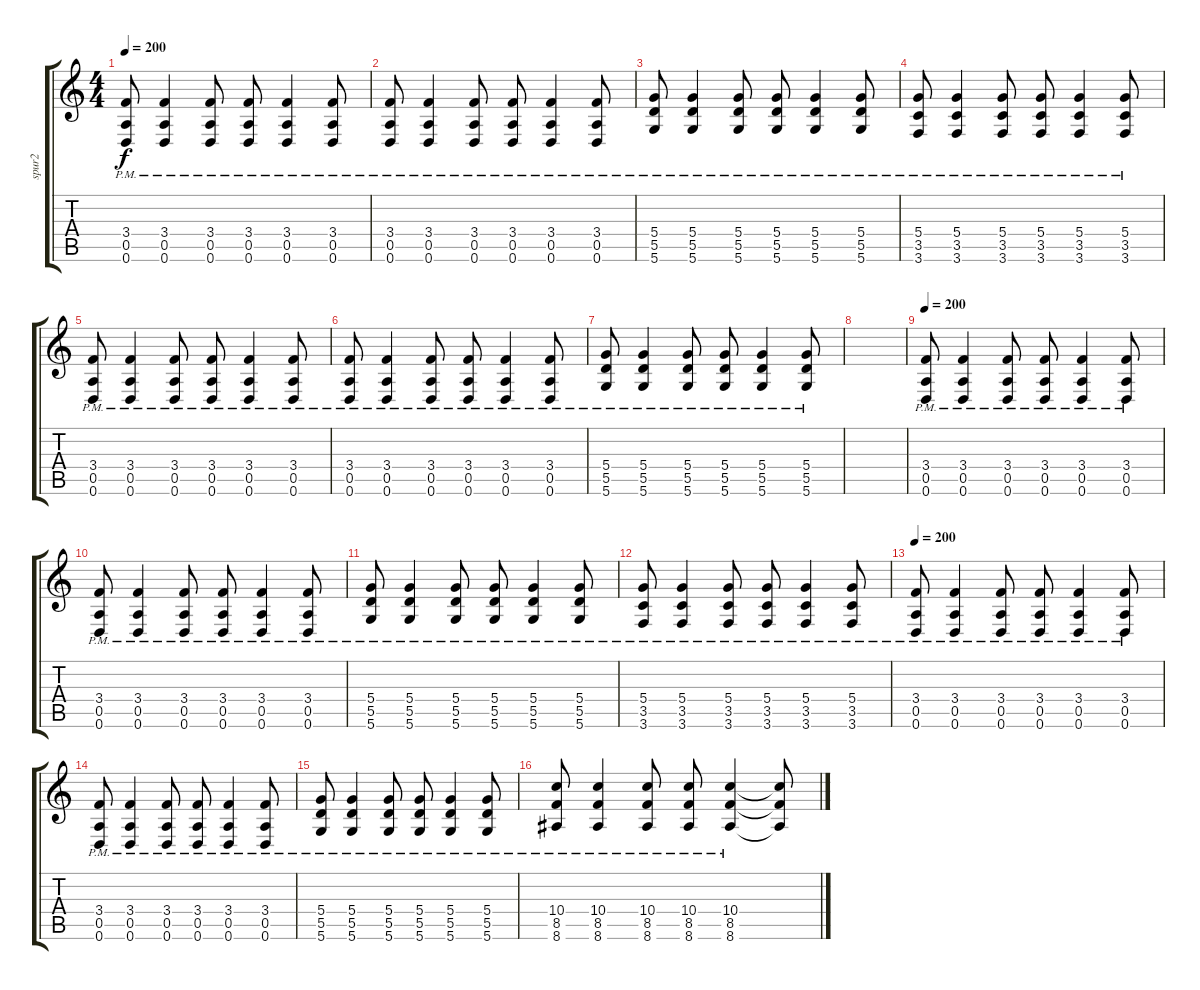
\track ("spur2" "spur2") {instrument distortionguitar}
\staff {score tabs}
\tuning (E4 B3 G3 D3 A2 D2) {hide}
\ts (4 4)
\tempo 200
\clef g2
\ks c
(3.4{pm} 0.5{pm} 0.6{pm}).8{dy f} (3.4{pm} 0.5{pm} 0.6{pm}).4 (3.4{pm} 0.5{pm} 0.6{pm}).8 (3.4{pm} 0.5{pm} 0.6{pm}).8 (3.4{pm} 0.5{pm} 0.6{pm}).4 (3.4{pm} 0.5{pm} 0.6{pm}).8 |
(3.4{pm} 0.5{pm} 0.6{pm}).8 (3.4{pm} 0.5{pm} 0.6{pm}).4 (3.4{pm} 0.5{pm} 0.6{pm}).8 (3.4{pm} 0.5{pm} 0.6{pm}).8 (3.4{pm} 0.5{pm} 0.6{pm}).4 (3.4{pm} 0.5{pm} 0.6{pm}).8 |
(5.4{pm} 5.5{pm} 5.6{pm}).8 (5.4{pm} 5.5{pm} 5.6{pm}).4 (5.4{pm} 5.5{pm} 5.6{pm}).8 (5.4{pm} 5.5{pm} 5.6{pm}).8 (5.4{pm} 5.5{pm} 5.6{pm}).4 (5.4{pm} 5.5{pm} 5.6{pm}).8 |
(5.4{pm} 3.5{pm} 3.6{pm}).8 (5.4{pm} 3.5{pm} 3.6{pm}).4 (5.4{pm} 3.5{pm} 3.6{pm}).8 (5.4{pm} 3.5{pm} 3.6{pm}).8 (5.4{pm} 3.5{pm} 3.6{pm}).4 (5.4{pm} 3.5{pm} 3.6{pm}).8 |
(3.4{pm} 0.5{pm} 0.6{pm}).8 (3.4{pm} 0.5{pm} 0.6{pm}).4 (3.4{pm} 0.5{pm} 0.6{pm}).8 (3.4{pm} 0.5{pm} 0.6{pm}).8 (3.4{pm} 0.5{pm} 0.6{pm}).4 (3.4{pm} 0.5{pm} 0.6{pm}).8 |
(3.4{pm} 0.5{pm} 0.6{pm}).8 (3.4{pm} 0.5{pm} 0.6{pm}).4 (3.4{pm} 0.5{pm} 0.6{pm}).8 (3.4{pm} 0.5{pm} 0.6{pm}).8 (3.4{pm} 0.5{pm} 0.6{pm}).4 (3.4{pm} 0.5{pm} 0.6{pm}).8 |
(5.4{pm} 5.5{pm} 5.6{pm}).8 (5.4{pm} 5.5{pm} 5.6{pm}).4 (5.4{pm} 5.5{pm} 5.6{pm}).8 (5.4{pm} 5.5{pm} 5.6{pm}).8 (5.4{pm} 5.5{pm} 5.6{pm}).4 (5.4{pm} 5.5{pm} 5.6{pm}).8 |
|
\tempo 200
(3.4{pm} 0.5{pm} 0.6{pm}).8 (3.4{pm} 0.5{pm} 0.6{pm}).4 (3.4{pm} 0.5{pm} 0.6{pm}).8 (3.4{pm} 0.5{pm} 0.6{pm}).8 (3.4{pm} 0.5{pm} 0.6{pm}).4 (3.4{pm} 0.5{pm} 0.6{pm}).8 |
(3.4{pm} 0.5{pm} 0.6{pm}).8 (3.4{pm} 0.5{pm} 0.6{pm}).4 (3.4{pm} 0.5{pm} 0.6{pm}).8 (3.4{pm} 0.5{pm} 0.6{pm}).8 (3.4{pm} 0.5{pm} 0.6{pm}).4 (3.4{pm} 0.5{pm} 0.6{pm}).8 |
(5.4{pm} 5.5{pm} 5.6{pm}).8 (5.4{pm} 5.5{pm} 5.6{pm}).4 (5.4{pm} 5.5{pm} 5.6{pm}).8 (5.4{pm} 5.5{pm} 5.6{pm}).8 (5.4{pm} 5.5{pm} 5.6{pm}).4 (5.4{pm} 5.5{pm} 5.6{pm}).8 |
(5.4{pm} 3.5{pm} 3.6{pm}).8 (5.4{pm} 3.5{pm} 3.6{pm}).4 (5.4{pm} 3.5{pm} 3.6{pm}).8 (5.4{pm} 3.5{pm} 3.6{pm}).8 (5.4{pm} 3.5{pm} 3.6{pm}).4 (5.4{pm} 3.5{pm} 3.6{pm}).8 |
\tempo 200
(3.4{pm} 0.5{pm} 0.6{pm}).8 (3.4{pm} 0.5{pm} 0.6{pm}).4 (3.4{pm} 0.5{pm} 0.6{pm}).8 (3.4{pm} 0.5{pm} 0.6{pm}).8 (3.4{pm} 0.5{pm} 0.6{pm}).4 (3.4{pm} 0.5{pm} 0.6{pm}).8 |
(3.4{pm} 0.5{pm} 0.6{pm}).8 (3.4{pm} 0.5{pm} 0.6{pm}).4 (3.4{pm} 0.5{pm} 0.6{pm}).8 (3.4{pm} 0.5{pm} 0.6{pm}).8 (3.4{pm} 0.5{pm} 0.6{pm}).4 (3.4{pm} 0.5{pm} 0.6{pm}).8 |
(5.4{pm} 5.5{pm} 5.6{pm}).8 (5.4{pm} 5.5{pm} 5.6{pm}).4 (5.4{pm} 5.5{pm} 5.6{pm}).8 (5.4{pm} 5.5{pm} 5.6{pm}).8 (5.4{pm} 5.5{pm} 5.6{pm}).4 (5.4{pm} 5.5{pm} 5.6{pm}).8 |
(10.4{pm} 8.5{pm} 8.6{pm}).8 (10.4{pm} 8.5{pm} 8.6{pm}).4 (10.4{pm} 8.5{pm} 8.6{pm}).8 (10.4{pm} 8.5{pm} 8.6{pm}).8 (10.4{pm} 8.5{pm} 8.6{pm}).4 (10.4{t} 8.5{t} 8.6{t}).8
